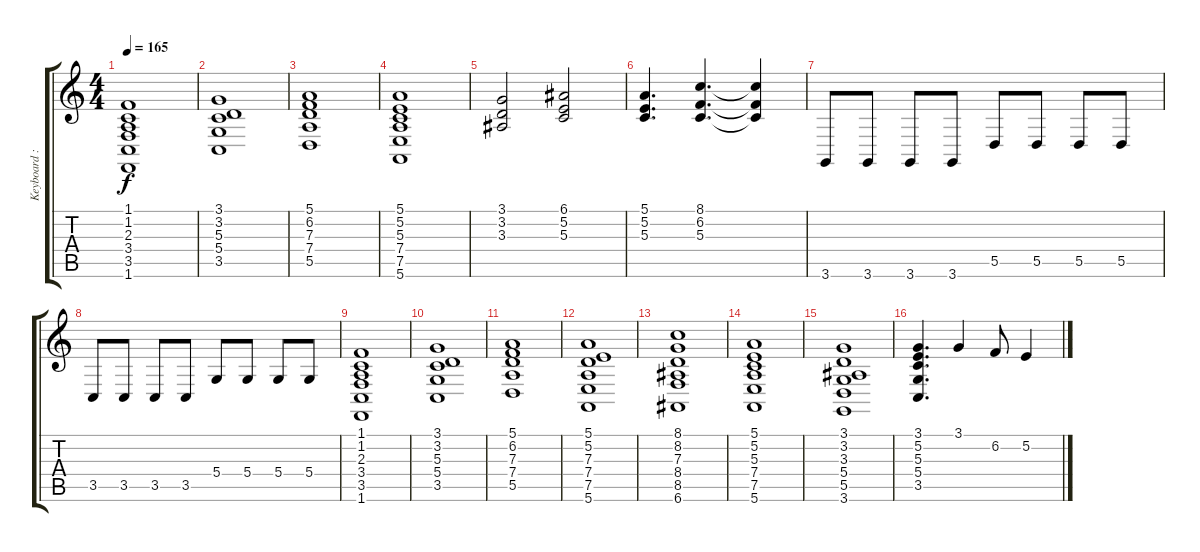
\track ("Keyboard : Kotobuki Tsumugi - Chan" "Keyboard :") {instrument electricgrandpiano}
\staff {score tabs}
\tuning (E4 B3 G3 D3 A2 E2) {hide}
\ts (4 4)
\tempo 165
\clef g2
\ks c
(1.1 1.2 2.3 3.4 3.5 1.6).1{dy f} |
(3.1 3.2 5.3 5.4 3.5).1 |
(5.1 6.2 7.3 7.4 5.5).1 |
(5.1 5.2 5.3 7.4 7.5 5.6).1 |
(3.1 3.2 3.3).2 (6.1 5.2 5.3).2 |
(5.1 5.2 5.3).4{d} (8.1 6.2 5.3).4{d} (8.1{t} 6.2{t} 5.3{t}).4 |
3.6.8 3.6.8 3.6.8 3.6.8 5.5.8 5.5.8 5.5.8 5.5.8 |
3.5.8 3.5.8 3.5.8 3.5.8 5.4.8 5.4.8 5.4.8 5.4.8 |
(1.1 1.2 2.3 3.4 3.5 1.6).1 |
(3.1 3.2 5.3 5.4 3.5).1 |
(5.1 6.2 7.3 7.4 5.5).1 |
(5.1 5.2 7.3 7.4 7.5 5.6).1 |
(8.1 8.2 7.3 8.4 8.5 6.6).1 |
(5.1 5.2 5.3 7.4 7.5 5.6).1 |
(3.1 3.2 3.3 5.4 5.5 3.6).1 |
(3.1 5.2 5.3 5.4 3.5).4{d} 3.1.4 6.2.8 5.2.4
